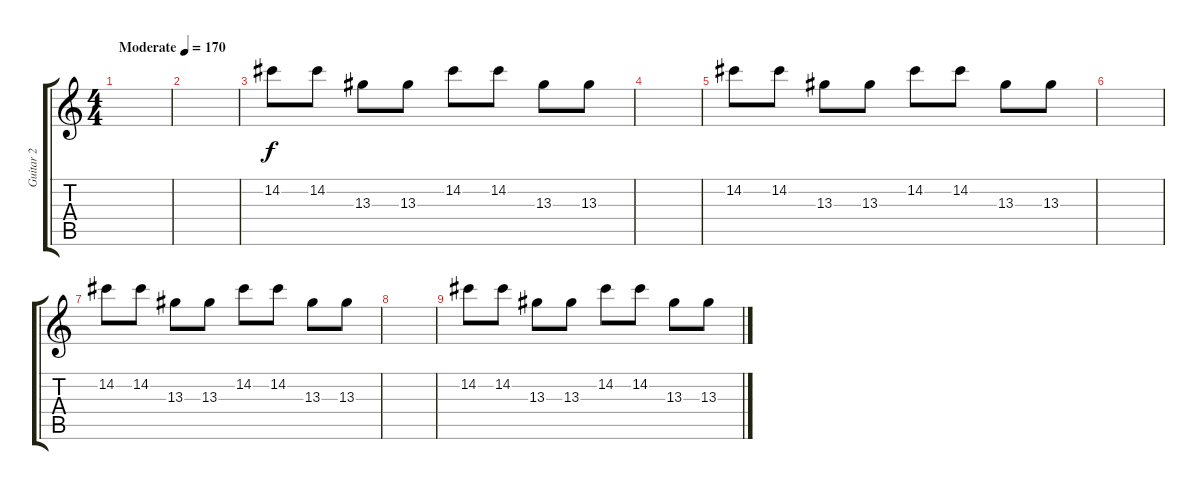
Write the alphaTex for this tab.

\track ("Guitar 2" "Guitar 2") {instrument overdrivenguitar}
\staff {score tabs}
\tuning (E4 B3 G3 D3 A2 E2) {hide}
\ts (4 4)
\tempo (170 "Moderate")
\clef g2
\ks c
|
|
14.2.8 14.2.8 13.3.8 13.3.8 14.2.8 14.2.8 13.3.8 13.3.8 |
|
14.2.8 14.2.8 13.3.8 13.3.8 14.2.8 14.2.8 13.3.8 13.3.8 |
|
14.2.8 14.2.8 13.3.8 13.3.8 14.2.8 14.2.8 13.3.8 13.3.8 |
|
14.2.8 14.2.8 13.3.8 13.3.8 14.2.8 14.2.8 13.3.8 13.3.8
